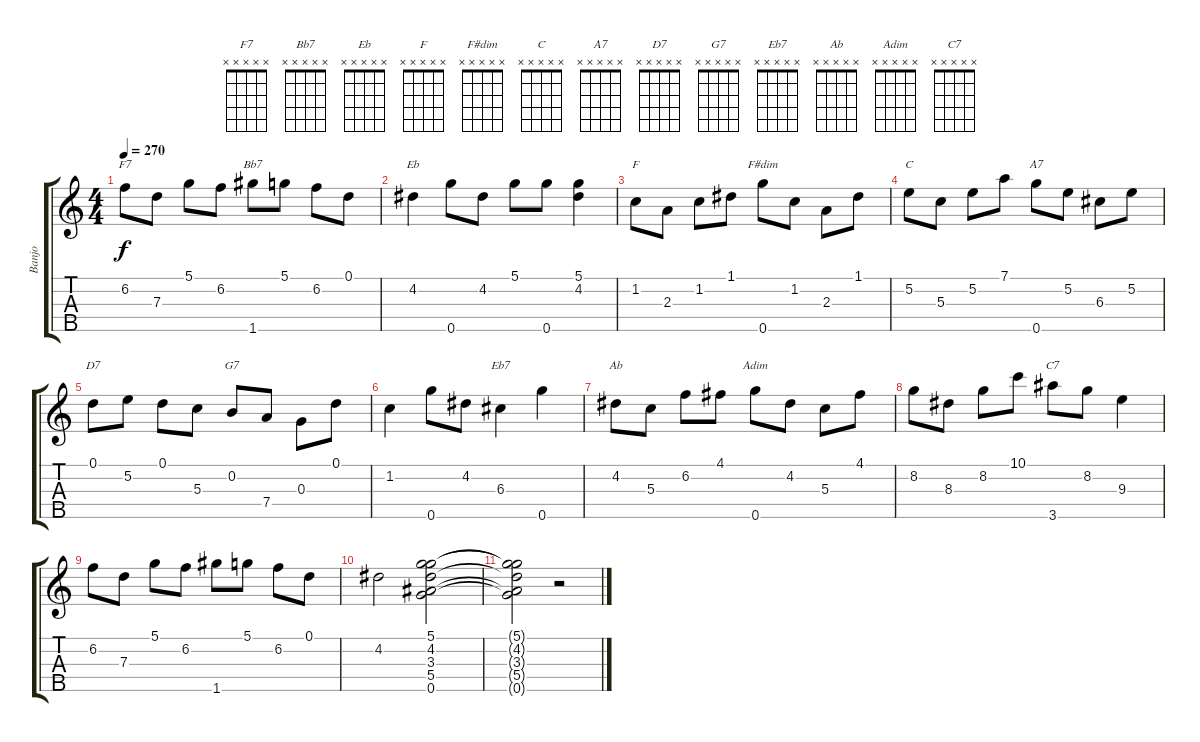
\track ("Banjo" "Banjo") {instrument banjo}
\staff {score tabs}
\tuning (D4 B3 G3 D3 G4) {hide}
\displaytranspose 12
\chord ("F7" x x x x x) {firstfret 0}
\chord ("Bb7" x x x x x) {firstfret 0}
\chord ("Eb" x x x x x) {firstfret 0}
\chord ("F" x x x x x) {firstfret 0}
\chord ("F#dim" x x x x x) {firstfret 0}
\chord ("C" x x x x x) {firstfret 0}
\chord ("A7" x x x x x) {firstfret 0}
\chord ("D7" x x x x x) {firstfret 0}
\chord ("G7" x x x x x) {firstfret 0}
\chord ("Eb7" x x x x x) {firstfret 0}
\chord ("Ab" x x x x x) {firstfret 0}
\chord ("Adim" x x x x x) {firstfret 0}
\chord ("C7" x x x x x) {firstfret 0}
\ts (4 4)
\tempo 270
\clef g2
\ks c
6.2.8{ch "F7" dy f} 7.3.8 5.1.8 6.2.8 1.5.8{ch "Bb7"} 5.1.8 6.2.8 0.1.8 |
4.2.4{ch "Eb"} 0.5.8 4.2.8 5.1.8 0.5.8 (5.1 4.2).4 |
1.2.8{ch "F"} 2.3.8 1.2.8 1.1.8 0.5.8{ch "F#dim"} 1.2.8 2.3.8 1.1.8 |
5.2.8{ch "C"} 5.3.8 5.2.8 7.1.8 0.5.8{ch "A7"} 5.2.8 6.3.8 5.2.8 |
0.1.8{ch "D7"} 5.2.8 0.1.8 5.3.8 0.2.8{ch "G7"} 7.4.8 0.3.8 0.1.8 |
1.2.4 0.5.8 4.2.8 6.3.4{ch "Eb7"} 0.5.4 |
4.2.8{ch "Ab"} 5.3.8 6.2.8 4.1.8 0.5.8{ch "Adim"} 4.2.8 5.3.8 4.1.8 |
8.2.8 8.3.8 8.2.8 10.1.8 3.5.8{ch "C7"} 8.2.8 9.3.4 |
6.2.8 7.3.8 5.1.8 6.2.8 1.5.8 5.1.8 6.2.8 0.1.8 |
4.2.2 (5.1 4.2 3.3 5.4 0.5).2 |
(5.1{t} 4.2{t} 3.3{t} 5.4{t} 0.5{t}).2 r.2
